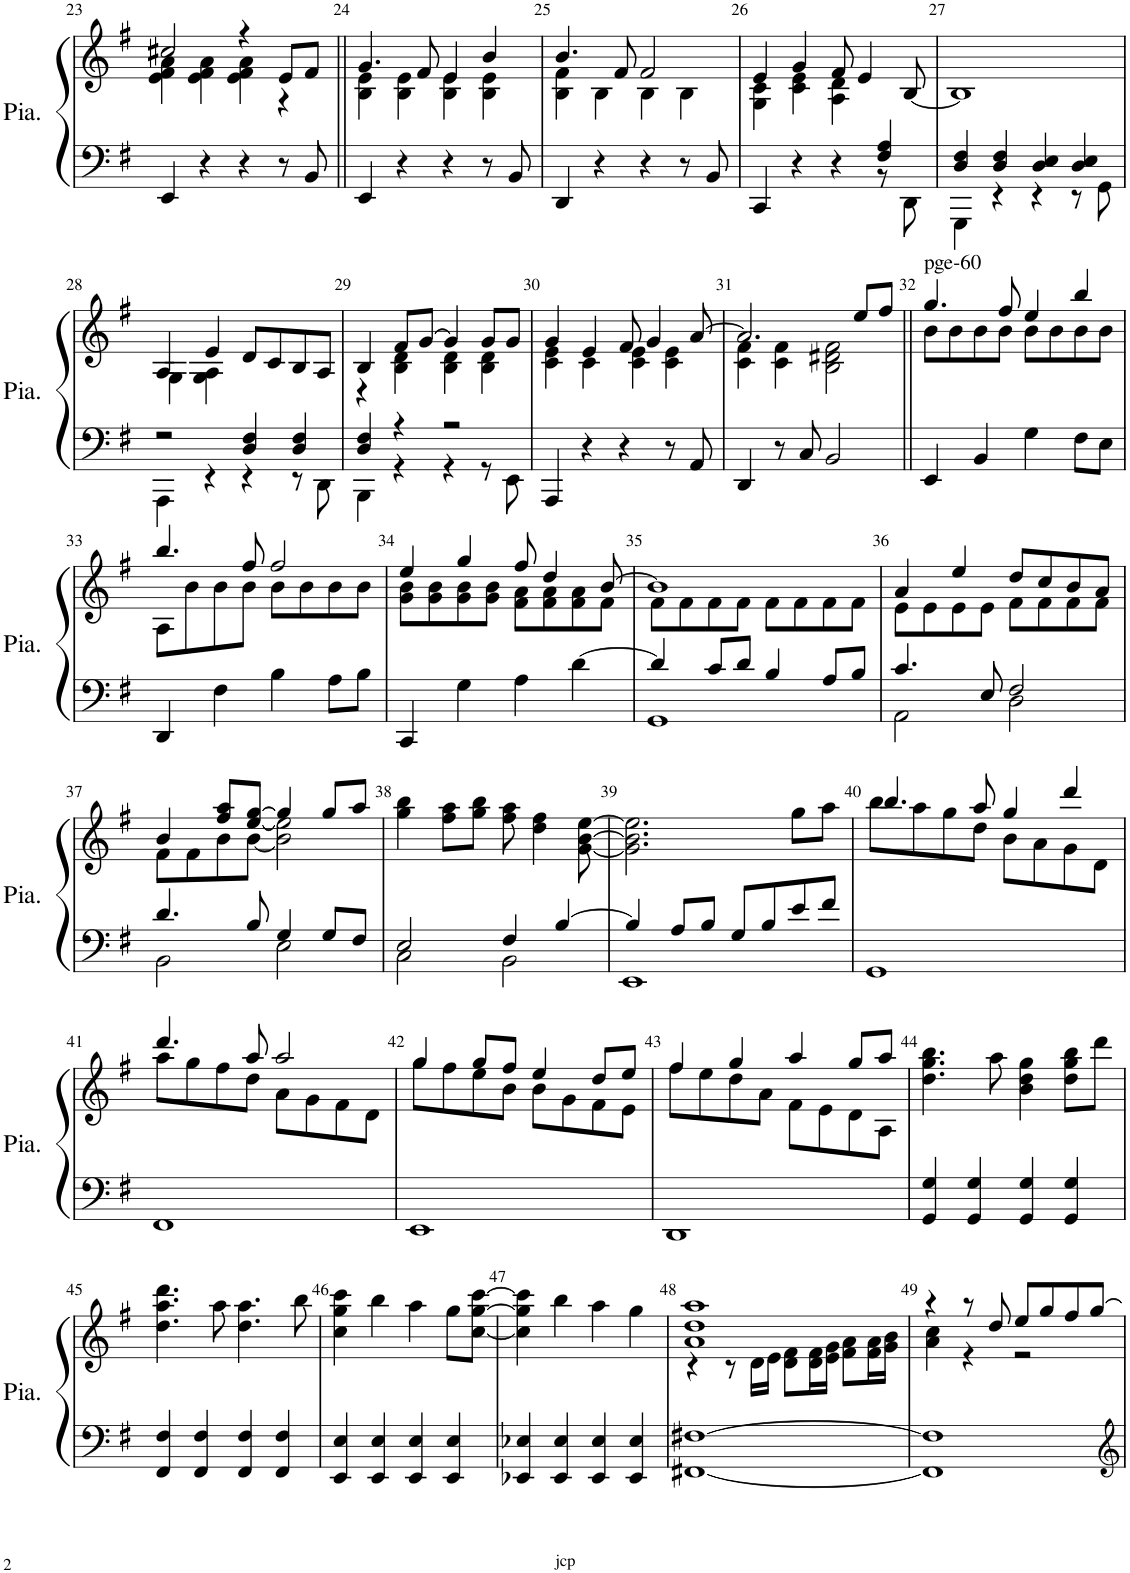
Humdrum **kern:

**kern	**kern
*part1	*part1
*staff2	*staff1
*I"Piano	*
*I'Pia.	*
!!LO:PB:g=z
*clefF4	*clefG2
*k[f#]	*k[f#]
*M4/4	*M4/4
*met(c)	*met(c)
=23	=23
*	*^
4EE/	2cc#X/	4e\ 4f#\ 4a\
4r	.	4e\ 4f#\ 4a\
4r	4r	4e\ 4f#\ 4a\
8r	8e/L	4r
8BB/	8f#/J	.
=24||	=24||	=24||
4EE/	4.g/	4B\ 4e\
4r	.	4B\ 4e\
.	8f#/	.
4r	4e/	4B\ 4e\
8r	4b/	4B\ 4e\
8BB/	.	.
=25	=25	=25
4DD/	4.b/	4B\ 4f#\
4r	.	4B\
.	8f#/	.
4r	2f#/	4B\
8r	.	4B\
8BB/	.	.
=26	=26	=26
*^	*	*
4CC/	2.ryy	4e/	4G\ 4c\
4r	.	4g/	4c\ 4e\
4r	.	8f#/	4A\ 4d\
.	.	4e/	.
4F#/ 4A/	8r	.	4ryy
.	8DD\	[8B/	.
*	*	*v	*v
=27	=27	=27
4D/ 4F#/	4GGG\	1B]
4D/ 4F#/	4r	.
4D/ 4E/	4r	.
4D/ 4E/	8r	.
.	8GG\	.
!!LO:LB:g=z
=28	=28	=28
*	*	*^
2r	4AAA\	4A/	4G\
.	4r	4e/	4G\ 4A\
4D/ 4F#/	4r	8d/L	2ryy
.	.	8c/	.
4D/ 4F#/	8r	8B/	.
.	8DD\	8A/J	.
=29	=29	=29	=29
4D/ 4F#/	4BBB\	4B/	4r
4r	4r	8f#/L	4B\ 4d\
.	.	[8g/J	.
2r	4r	4g/]	4B\ 4d\
.	8r	8g/L	4B\ 4d\
.	8EE\	8g/J	.
*v	*v	*	*
=30	=30	=30
4AAA/	4g/	4c\ 4e\
4r	4e/	4c\
4r	8f#/	4c\ 4e\
.	4g/	.
8r	.	4c\ 4e\
8AA/	[8a/	.
=31	=31	=31
4DD/	2.a/]	4c\ 4f#\
8r	.	4c\ 4f#\
8C/	.	.
2BB/	.	2B\ 2d#X\ 2f#\
.	8ee/L	.
.	8ff#/J	.
=32||	=32||	=32||
!	!LO:TX:a:t=pge-60	!
4EE/	4.gg/	8b\L
.	.	8b\
4BB/	.	8b\
.	8ff#/	8b\J
4G\	4ee/	8b\L
.	.	8b\
8F#\L	4bb/	8b\
8E\J	.	8b\J
!!LO:LB:g=z	!!
=33	=33	=33
4DD/	4.bb/	8A\L
.	.	8b\
4F#\	.	8b\
.	8ff#/	8b\J
4B\	2ff#/	8b\L
.	.	8b\
8A\L	.	8b\
8B\J	.	8b\J
=34	=34	=34
4CC/	4ee/	8g\ 8b\L
.	.	8g\ 8b\
4G\	4gg/	8g\ 8b\
.	.	8g\ 8b\J
4A\	8ff#/	8f#\ 8a\L
.	4dd/	8f#\ 8a\
[4d\	.	8f#\ 8a\
.	[8b/	8f#\J
=35	=35	=35
*^	*	*
4d/]	1GG	1b]	8f#\L
.	.	.	8f#\
8c/L	.	.	8f#\
8d/J	.	.	8f#\J
4B/	.	.	8f#\L
.	.	.	8f#\
8A/L	.	.	8f#\
8B/J	.	.	8f#\J
=36	=36	=36	=36
4.c/	2AA\	4a/	8e\L
.	.	.	8e\
.	.	4ee/	8e\
8E/	.	.	8e\J
2F#/	2D\	8dd/L	8f#\L
.	.	8cc/	8f#\
.	.	8b/	8f#\
.	.	8a/J	8f#\J
!!LO:LB:g=z
=37	=37	=37	=37
*	*	*	*^
4.d/	2BB\	4b/	8f#\L	2ryy
.	.	.	8f#\	.
.	.	8ff#/ 8aa/L	8b\	.
8B/	.	[<8ee/ [8gg/J	[8b\J	.
4G/	2E\	4gg/]	2b\]	2ee\]
8G/L	.	8gg/L	.	.
8F#/J	.	8aa/J	.	.
*	*	*v	*v	*v
=38	=38	=38
2E/	2C\	4gg\ 4bb\
.	.	8ff#\ 8aa\L
.	.	8gg\ 8bb\J
4F#/	2BB\	8ff#\ 8aa\
.	.	4dd\ 4ff#\
[4B/	.	.
.	.	[8g\ [8b\ [8ee\
=39	=39	=39
4B/]	1EE	2.g\] 2.b\] 2.ee\]
8A/L	.	.
8B/J	.	.
8G/L	.	.
8B/	.	.
8e/	.	8gg\L
8f#/J	.	8aa\J
*v	*v	*
=40	=40
*	*^
1GG	4.bb/	8bb\L
.	.	8aa\
.	.	8gg\
.	8aa/	8dd\J
.	4gg/	8b\L
.	.	8a\
.	4ddd/	8g\
.	.	8d\J
!!LO:LB:g=z	!!
=41	=41	=41
1FF#	4.ddd/	8aa\L
.	.	8gg\
.	.	8ff#\
.	8aa/	8dd\J
.	2aa/	8a\L
.	.	8g\
.	.	8f#\
.	.	8d\J
=42	=42	=42
1EE	4gg/	8gg\L
.	.	8ff#\
.	8gg/L	8ee\
.	8ff#/J	8b\J
.	4ee/	8b\L
.	.	8g\
.	8dd/L	8f#\
.	8ee/J	8e\J
=43	=43	=43
1DD	4ff#/	8ff#\L
.	.	8ee\
.	4gg/	8dd\
.	.	8a\J
.	4aa/	8f#\L
.	.	8e\
.	8gg/L	8d\
.	8aa/J	8A\J
*	*v	*v
=44	=44
4GG/ 4G/	4.dd\ 4.gg\ 4.bb\
4GG/ 4G/	.
.	8aa\
4GG/ 4G/	4b\ 4dd\ 4gg\
4GG/ 4G/	8dd\ 8gg\ 8bb\L
.	8ddd\J
!!LO:LB:g=z
=45	=45
4FF#/ 4F#/	4.dd\ 4.aa\ 4.ddd\
4FF#/ 4F#/	.
.	8aa\
4FF#/ 4F#/	4.dd\ 4.aa\
4FF#/ 4F#/	.
.	8bb\
=46	=46
4EE/ 4E/	4cc\ 4gg\ 4ccc\
4EE/ 4E/	4bb\
4EE/ 4E/	4aa\
4EE/ 4E/	8gg\L
.	[8cc\ [8gg\ [8ccc\J
=47	=47
4EE-X/ 4E-X/	4cc\] 4gg\] 4ccc\]
4EE-/ 4E-/	4bb\
4EE-/ 4E-/	4aa\
4EE-/ 4E-/	4gg\
=48	=48
*	*^
[1FF#X [1F#X	1a 1dd 1aa	4r
.	.	8r
.	.	16d\LL
.	.	16e\JJ
.	.	8d\ 8f#\L
.	.	16d\ 16f#\L
.	.	16e\ 16g\JJ
.	.	8f#\ 8a\L
.	.	16f#\ 16a\L
.	.	16g\ 16b\JJ
=49	=49	=49
1FF#] 1F#]	4r	4a\ 4cc\
.	8r	4r
.	8dd/	.
.	8ee/L	2r
.	8gg/	.
.	8ff#/	.
.	[8gg/J	.
*	*v	*v
=	=
*-	*-
